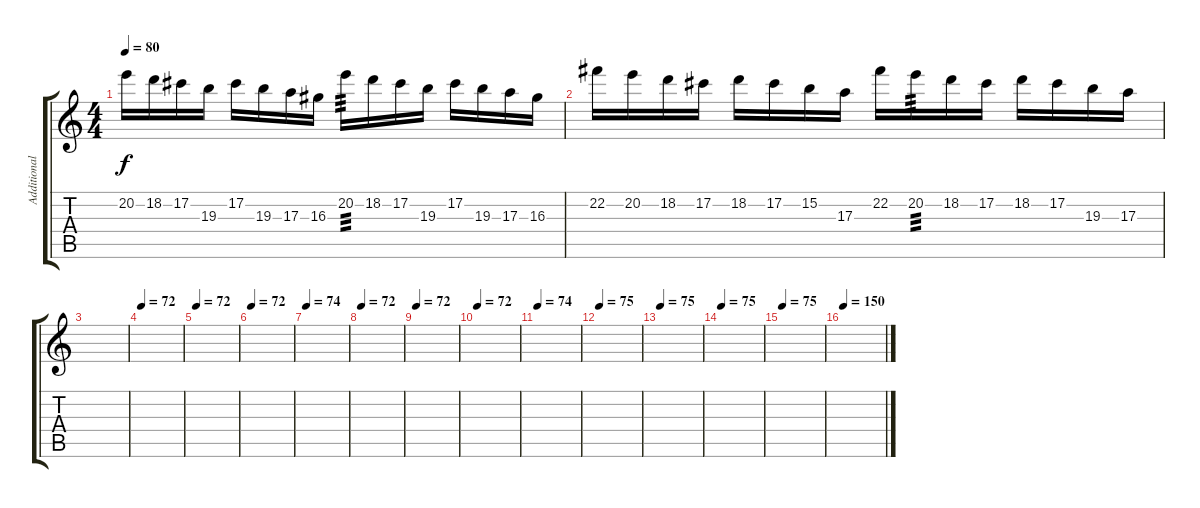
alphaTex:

\track ("Additional Guitar(Fill Demmel)" "Additional") {instrument acousticguitarsteel}
\staff {score tabs}
\tuning (Db4 Ab3 E3 B2 Gb2 B1) {hide}
\ts (4 4)
\tempo 80
\clef g2
\ks c
20.2.16{dy f instrument overdrivenguitar} 18.2.16 17.2.16 19.3.16 17.2.16 19.3.16 17.3.16 16.3.16 20.2.16{tp 3} 18.2.16 17.2.16 19.3.16 17.2.16 19.3.16 17.3.16 16.3.16 |
22.2.16{instrument overdrivenguitar} 20.2.16 18.2.16 17.2.16 18.2.16 17.2.16 15.2.16 17.3.16 22.2.16 20.2.16{tp 3} 18.2.16 17.2.16 18.2.16 17.2.16 19.3.16 17.3.16 |
|
\tempo 72
|
\tempo 72
|
\tempo 72
|
\tempo 74
|
\tempo 72
|
\tempo 72
|
\tempo 72
|
\tempo 74
|
\tempo 75
|
\tempo 75
|
\tempo 75
|
\tempo 75
|
\tempo 150
